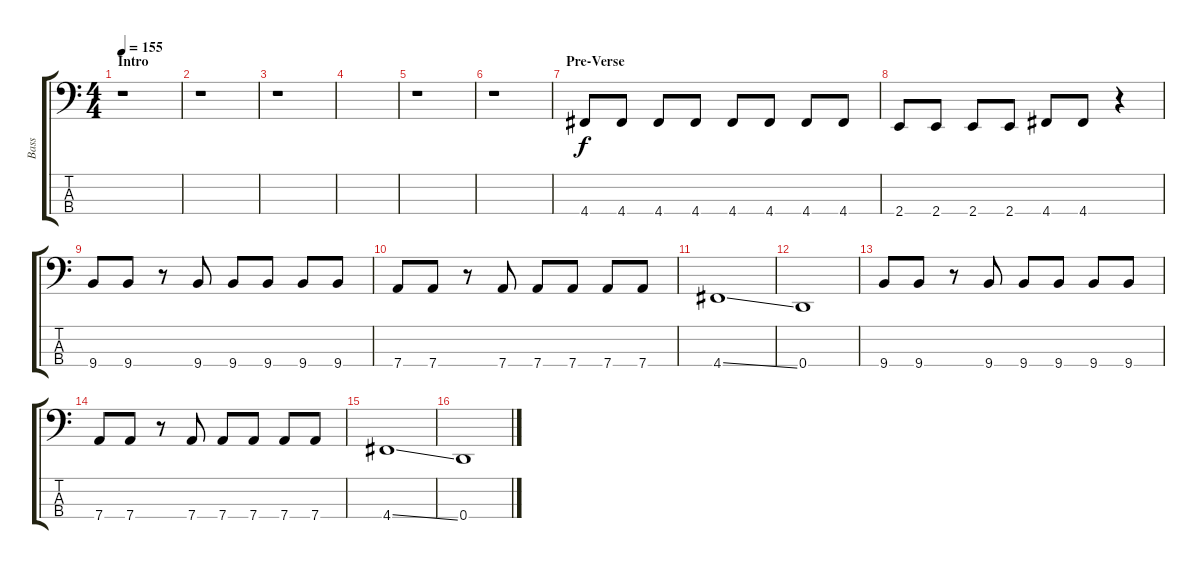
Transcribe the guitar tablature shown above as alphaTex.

\track ("Bass" "Bass") {instrument electricbassfinger}
\staff {score tabs}
\tuning (G2 D2 A1 D1) {hide}
\ts (4 4)
\section ("" "Intro")
\tempo 155
\clef f4
\ks c
r.1{dy f instrument electricbassfinger} |
r.1 |
r.1 |
|
r.1 |
r.1 |
\section ("" "Pre-Verse")
4.4.8 4.4.8 4.4.8 4.4.8 4.4.8 4.4.8 4.4.8 4.4.8 |
2.4.8 2.4.8 2.4.8 2.4.8 4.4.8 4.4.8 r.4 |
9.4.8 9.4.8 r.8 9.4.8 9.4.8 9.4.8 9.4.8 9.4.8 |
7.4.8 7.4.8 r.8 7.4.8 7.4.8 7.4.8 7.4.8 7.4.8 |
4.4{ss}.1 |
0.4.1 |
9.4.8 9.4.8 r.8 9.4.8 9.4.8 9.4.8 9.4.8 9.4.8 |
7.4.8 7.4.8 r.8 7.4.8 7.4.8 7.4.8 7.4.8 7.4.8 |
4.4{ss}.1 |
0.4.1
